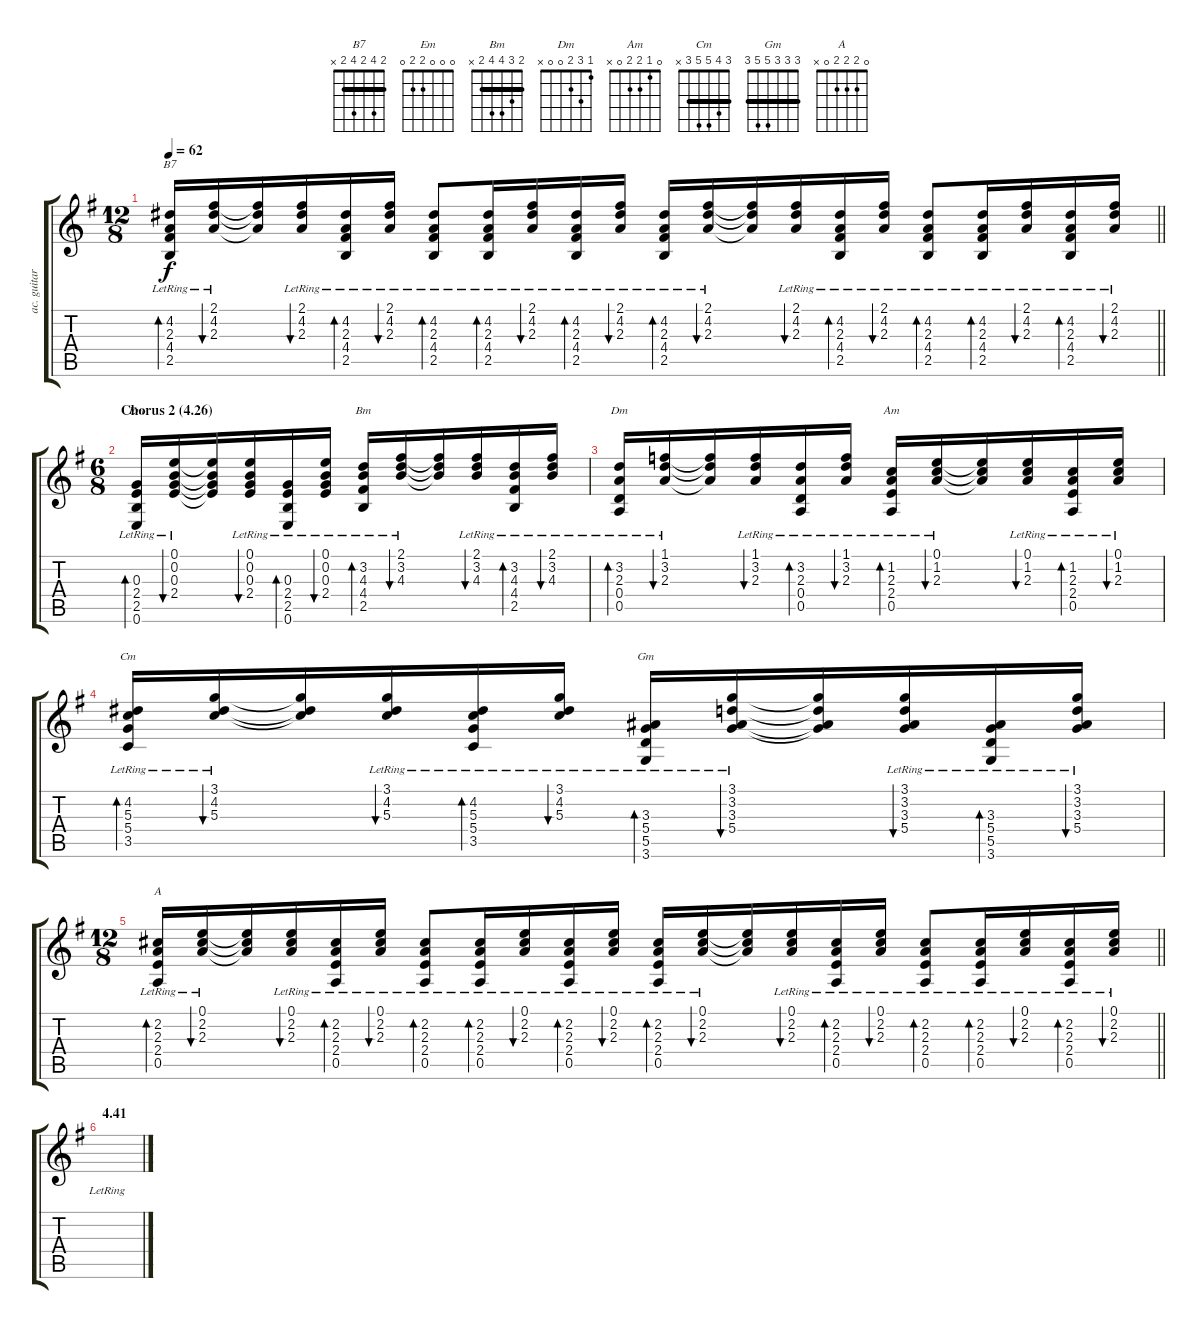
\track ("ac. guitar" "ac. guitar") {instrument acousticguitarnylon}
\staff {score tabs}
\tuning (E4 B3 G3 D3 A2 E2) {hide}
\chord ("B7" 2 4 2 4 2 x) {barre 2}
\chord ("Em" 0 0 0 2 2 0)
\chord ("Bm" 2 3 4 4 2 x) {barre 2}
\chord ("Dm" 1 3 2 0 0 x)
\chord ("Am" 0 1 2 2 0 x)
\chord ("Cm" 3 4 5 5 3 x) {barre 3}
\chord ("Gm" 3 3 3 5 5 3) {barre 3}
\chord ("A" 0 2 2 2 0 x)
\ts (12 8)
\tempo 62
\clef g2
\barLineRight lightlight
\ks g
(4.2{lr} 2.3{lr} 4.4{lr} 2.5{lr}).16{bd 30 ch "B7" dy f} (2.1{lr} 4.2{lr} 2.3{lr}).16{bu 30} (2.1{t} 4.2{t} 2.3{t}).16 (2.1{lr} 4.2{lr} 2.3{lr}).16{bu 30} (4.2{lr} 2.3{lr} 4.4{lr} 2.5{lr}).16{bd 30} (2.1{lr} 4.2{lr} 2.3{lr}).16{bu 30} (4.2{lr} 2.3{lr} 4.4{lr} 2.5{lr}).8{bd 30} (4.2{lr} 2.3{lr} 4.4{lr} 2.5{lr}).16{bd 30} (2.1{lr} 4.2{lr} 2.3{lr}).16{bu 30} (4.2{lr} 2.3{lr} 4.4{lr} 2.5{lr}).16{bd 30} (2.1{lr} 4.2{lr} 2.3{lr}).16{bu 30} (4.2{lr} 2.3{lr} 4.4{lr} 2.5{lr}).16{bd 30} (2.1{lr} 4.2{lr} 2.3{lr}).16{bu 30} (2.1{t} 4.2{t} 2.3{t}).16 (2.1{lr} 4.2{lr} 2.3{lr}).16{bu 30} (4.2{lr} 2.3{lr} 4.4{lr} 2.5{lr}).16{bd 30} (2.1{lr} 4.2{lr} 2.3{lr}).16{bu 30} (4.2{lr} 2.3{lr} 4.4{lr} 2.5{lr}).8{bd 30} (4.2{lr} 2.3{lr} 4.4{lr} 2.5{lr}).16{bd 30} (2.1{lr} 4.2{lr} 2.3{lr}).16{bu 30} (4.2{lr} 2.3{lr} 4.4{lr} 2.5{lr}).16{bd 30} (2.1{lr} 4.2{lr} 2.3{lr}).16{bu 30} |
\ts (6 8)
\section ("" "Chorus 2 (4.26)")
(0.3{lr} 2.4{lr} 2.5{lr} 0.6{lr}).16{bd 30 ch "Em"} (0.1{lr} 0.2{lr} 0.3{lr} 2.4{lr}).16{bu 30} (0.1{t} 0.2{t} 0.3{t} 2.4{t}).16 (0.1{lr} 0.2{lr} 0.3{lr} 2.4{lr}).16{bu 30} (0.3{lr} 2.4{lr} 2.5{lr} 0.6{lr}).16{bd 30} (0.1{lr} 0.2{lr} 0.3{lr} 2.4{lr}).16{bu 30} (3.2{lr} 4.3{lr} 4.4{lr} 2.5{lr}).16{bd 30 ch "Bm"} (2.1{lr} 3.2{lr} 4.3{lr}).16{bu 30} (2.1{t} 3.2{t} 4.3{t}).16 (2.1{lr} 3.2{lr} 4.3{lr}).16{bu 30} (3.2{lr} 4.3{lr} 4.4{lr} 2.5{lr}).16{bd 30} (2.1{lr} 3.2{lr} 4.3{lr}).16{bu 30} |
(3.2{lr} 2.3{lr} 0.4{lr} 0.5{lr}).16{bd 30 ch "Dm"} (1.1{lr} 3.2{lr} 2.3{lr}).16{bu 30} (1.1{t} 3.2{t} 2.3{t}).16 (1.1{lr} 3.2{lr} 2.3{lr}).16{bu 30} (3.2{lr} 2.3{lr} 0.4{lr} 0.5{lr}).16{bd 30} (1.1{lr} 3.2{lr} 2.3{lr}).16{bu 30} (1.2{lr} 2.3{lr} 2.4{lr} 0.5{lr}).16{bd 30 ch "Am"} (0.1{lr} 1.2{lr} 2.3{lr}).16{bu 30} (0.1{t} 1.2{t} 2.3{t}).16 (0.1{lr} 1.2{lr} 2.3{lr}).16{bu 30} (1.2{lr} 2.3{lr} 2.4{lr} 0.5{lr}).16{bd 30} (0.1{lr} 1.2{lr} 2.3{lr}).16{bu 30} |
(4.2{lr} 5.3{lr} 5.4{lr} 3.5{lr}).16{bd 30 ch "Cm"} (3.1{lr} 4.2{lr} 5.3{lr}).16{bu 30} (3.1{t} 4.2{t} 5.3{t}).16 (3.1{lr} 4.2{lr} 5.3{lr}).16{bu 30} (4.2{lr} 5.3{lr} 5.4{lr} 3.5{lr}).16{bd 30} (3.1{lr} 4.2{lr} 5.3{lr}).16{bu 30} (3.3{lr} 5.4{lr} 5.5{lr} 3.6{lr}).16{bd 30 ch "Gm"} (3.1{lr} 3.2{lr} 3.3{lr} 5.4{lr}).16{bu 30} (3.1{t} 3.2{t} 3.3{t} 5.4{t}).16 (3.1{lr} 3.2{lr} 3.3{lr} 5.4{lr}).16{bu 30} (3.3{lr} 5.4{lr} 5.5{lr} 3.6{lr}).16{bd 30} (3.1{lr} 3.2{lr} 3.3{lr} 5.4{lr}).16{bu 30} |
\ts (12 8)
\barLineRight lightlight
(2.2{lr} 2.3{lr} 2.4{lr} 0.5{lr}).16{bd 30 ch "A"} (0.1{lr} 2.2{lr} 2.3{lr}).16{bu 30} (0.1{t} 2.2{t} 2.3{t}).16 (0.1{lr} 2.2{lr} 2.3{lr}).16{bu 30} (2.2{lr} 2.3{lr} 2.4{lr} 0.5{lr}).16{bd 30} (0.1{lr} 2.2{lr} 2.3{lr}).16{bu 30} (2.2{lr} 2.3{lr} 2.4{lr} 0.5{lr}).8{bd 30} (2.2{lr} 2.3{lr} 2.4{lr} 0.5{lr}).16{bd 30} (0.1{lr} 2.2{lr} 2.3{lr}).16{bu 30} (2.2{lr} 2.3{lr} 2.4{lr} 0.5{lr}).16{bd 30} (0.1{lr} 2.2{lr} 2.3{lr}).16{bu 30} (2.2{lr} 2.3{lr} 2.4{lr} 0.5{lr}).16{bd 30} (0.1{lr} 2.2{lr} 2.3{lr}).16{bu 30} (0.1{t} 2.2{t} 2.3{t}).16 (0.1{lr} 2.2{lr} 2.3{lr}).16{bu 30} (2.2{lr} 2.3{lr} 2.4{lr} 0.5{lr}).16{bd 30} (0.1{lr} 2.2{lr} 2.3{lr}).16{bu 30} (2.2{lr} 2.3{lr} 2.4{lr} 0.5{lr}).8{bd 30} (2.2{lr} 2.3{lr} 2.4{lr} 0.5{lr}).16{bd 30} (0.1{lr} 2.2{lr} 2.3{lr}).16{bu 30} (2.2{lr} 2.3{lr} 2.4{lr} 0.5{lr}).16{bd 30} (0.1{lr} 2.2{lr} 2.3{lr}).16{bu 30} |
\section ("" "4.41")
